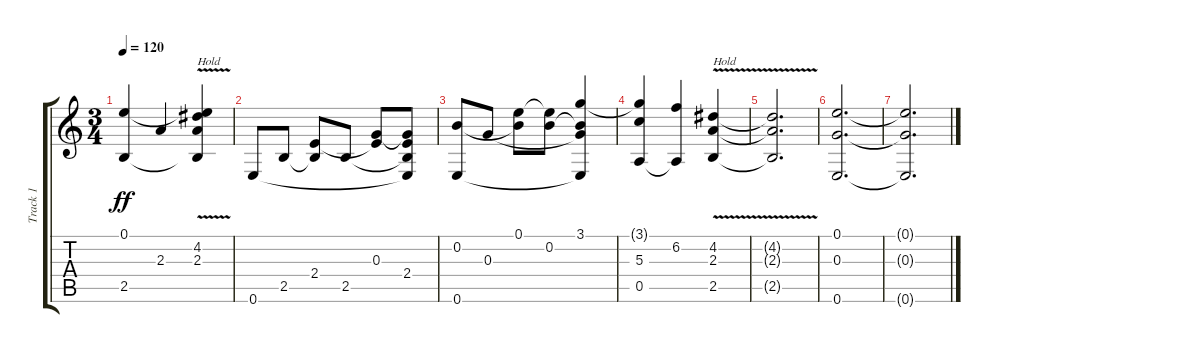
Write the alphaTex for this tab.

\track ("Track 1" "Track 1") {instrument acousticguitarnylon}
\staff {score tabs}
\tuning (E4 B3 G3 D3 A2 E2) {hide}
\ts (3 4)
\tempo 120
\clef g2
\ks c
(0.1 2.5).4{dy ff} 2.3.4 (0.1{t} 4.2{v} 2.3{v} 2.5{t}).4{txt "Hold"} |
0.6.8 2.5.8 (2.4 2.5{t}).8 2.5.8 (0.3 2.4{t}).8 (0.3{t} 2.4 2.5{t} 0.6{t}).8 |
(0.2 0.6).8 0.3.8 (0.1 0.2{t}).8 (0.1{t} 0.2).8 (3.1 0.2{t} 0.3{t} 0.6{t}).4 |
(3.1{t} 5.3 0.5).4 (6.2 0.5{t}).4 (4.2{v} 2.3{v} 2.5{v}).4{txt "Hold"} |
(4.2{t} 2.3{t} 2.5{t}).2{d} |
(0.1 0.3 0.6).2{d} |
(0.1{t} 0.3{t} 0.6{t}).2{d}
